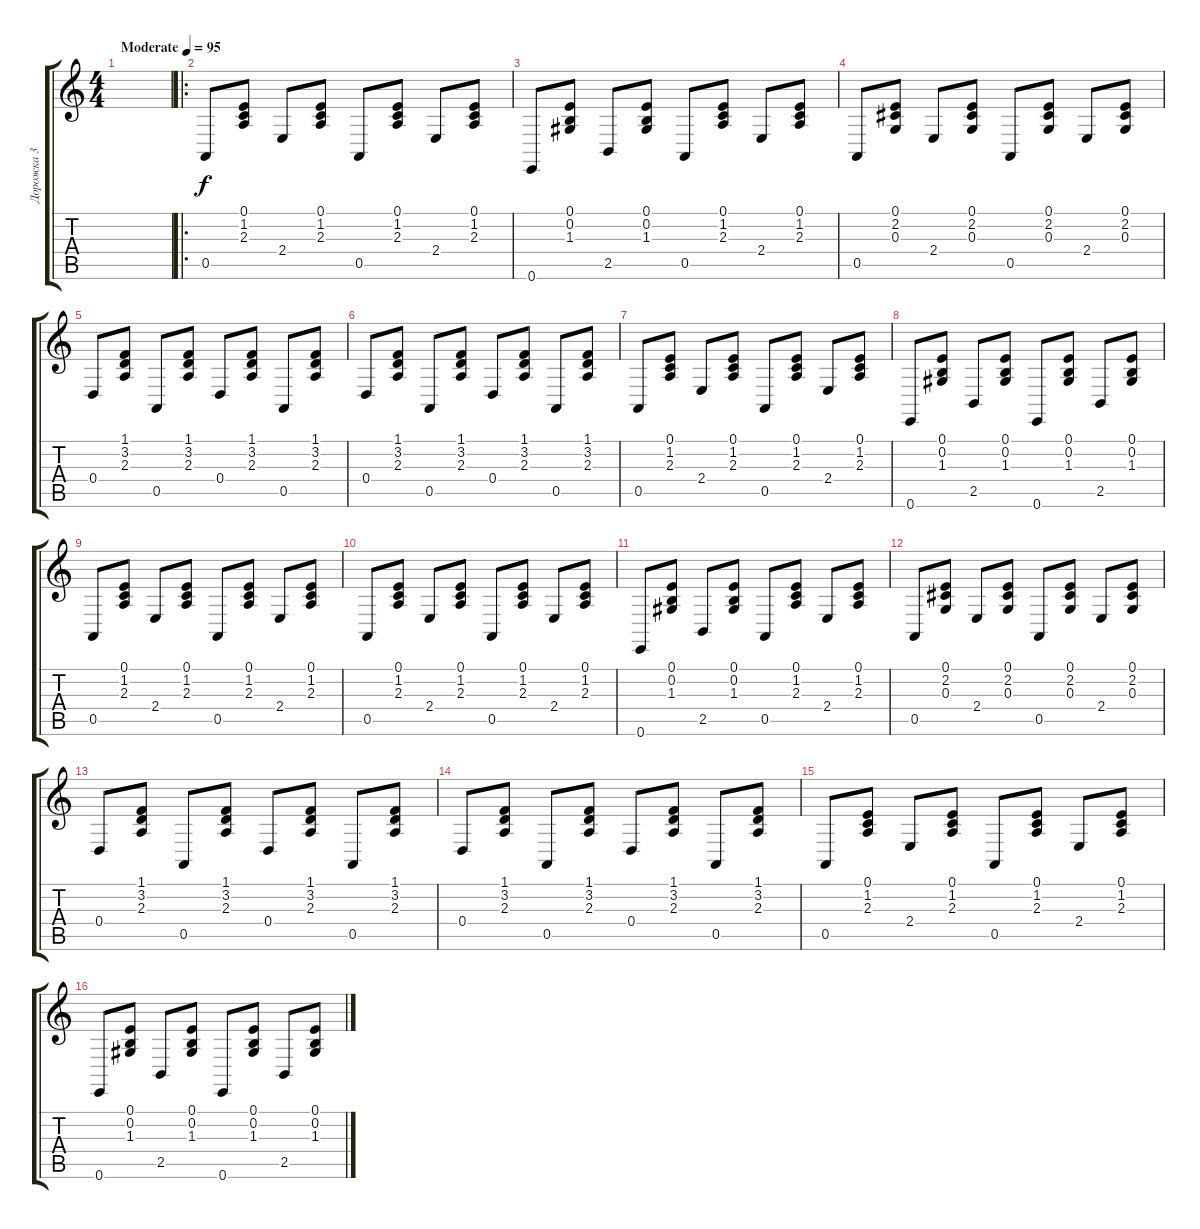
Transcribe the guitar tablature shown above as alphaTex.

\track ("Дорожка 3" "Дорожка 3") {solo instrument rockorgan}
\staff {score tabs}
\tuning (E4 B3 G3 D3 A2 E2) {hide}
\ts (4 4)
\tempo (95 "Moderate")
\clef g2
\ks c
|
\ro
0.5.8 (0.1 1.2 2.3).8 2.4.8 (0.1 1.2 2.3).8 0.5.8 (0.1 1.2 2.3).8 2.4.8 (0.1 1.2 2.3).8 |
0.6.8 (0.1 0.2 1.3).8 2.5.8 (0.1 0.2 1.3).8 0.5.8 (0.1 1.2 2.3).8 2.4.8 (0.1 1.2 2.3).8 |
0.5.8 (0.1 2.2 0.3).8 2.4.8 (0.1 2.2 0.3).8 0.5.8 (0.1 2.2 0.3).8 2.4.8 (0.1 2.2 0.3).8 |
0.4.8 (1.1 3.2 2.3).8 0.5.8 (1.1 3.2 2.3).8 0.4.8 (1.1 3.2 2.3).8 0.5.8 (1.1 3.2 2.3).8 |
0.4.8 (1.1 3.2 2.3).8 0.5.8 (1.1 3.2 2.3).8 0.4.8 (1.1 3.2 2.3).8 0.5.8 (1.1 3.2 2.3).8 |
0.5.8 (0.1 1.2 2.3).8 2.4.8 (0.1 1.2 2.3).8 0.5.8 (0.1 1.2 2.3).8 2.4.8 (0.1 1.2 2.3).8 |
0.6.8 (0.1 0.2 1.3).8 2.5.8 (0.1 0.2 1.3).8 0.6.8 (0.1 0.2 1.3).8 2.5.8 (0.1 0.2 1.3).8 |
0.5.8 (0.1 1.2 2.3).8 2.4.8 (0.1 1.2 2.3).8 0.5.8 (0.1 1.2 2.3).8 2.4.8 (0.1 1.2 2.3).8 |
0.5.8 (0.1 1.2 2.3).8 2.4.8 (0.1 1.2 2.3).8 0.5.8 (0.1 1.2 2.3).8 2.4.8 (0.1 1.2 2.3).8 |
0.6.8 (0.1 0.2 1.3).8 2.5.8 (0.1 0.2 1.3).8 0.5.8 (0.1 1.2 2.3).8 2.4.8 (0.1 1.2 2.3).8 |
0.5.8 (0.1 2.2 0.3).8 2.4.8 (0.1 2.2 0.3).8 0.5.8 (0.1 2.2 0.3).8 2.4.8 (0.1 2.2 0.3).8 |
0.4.8 (1.1 3.2 2.3).8 0.5.8 (1.1 3.2 2.3).8 0.4.8 (1.1 3.2 2.3).8 0.5.8 (1.1 3.2 2.3).8 |
0.4.8 (1.1 3.2 2.3).8 0.5.8 (1.1 3.2 2.3).8 0.4.8 (1.1 3.2 2.3).8 0.5.8 (1.1 3.2 2.3).8 |
0.5.8 (0.1 1.2 2.3).8 2.4.8 (0.1 1.2 2.3).8 0.5.8 (0.1 1.2 2.3).8 2.4.8 (0.1 1.2 2.3).8 |
0.6.8 (0.1 0.2 1.3).8 2.5.8 (0.1 0.2 1.3).8 0.6.8 (0.1 0.2 1.3).8 2.5.8 (0.1 0.2 1.3).8
